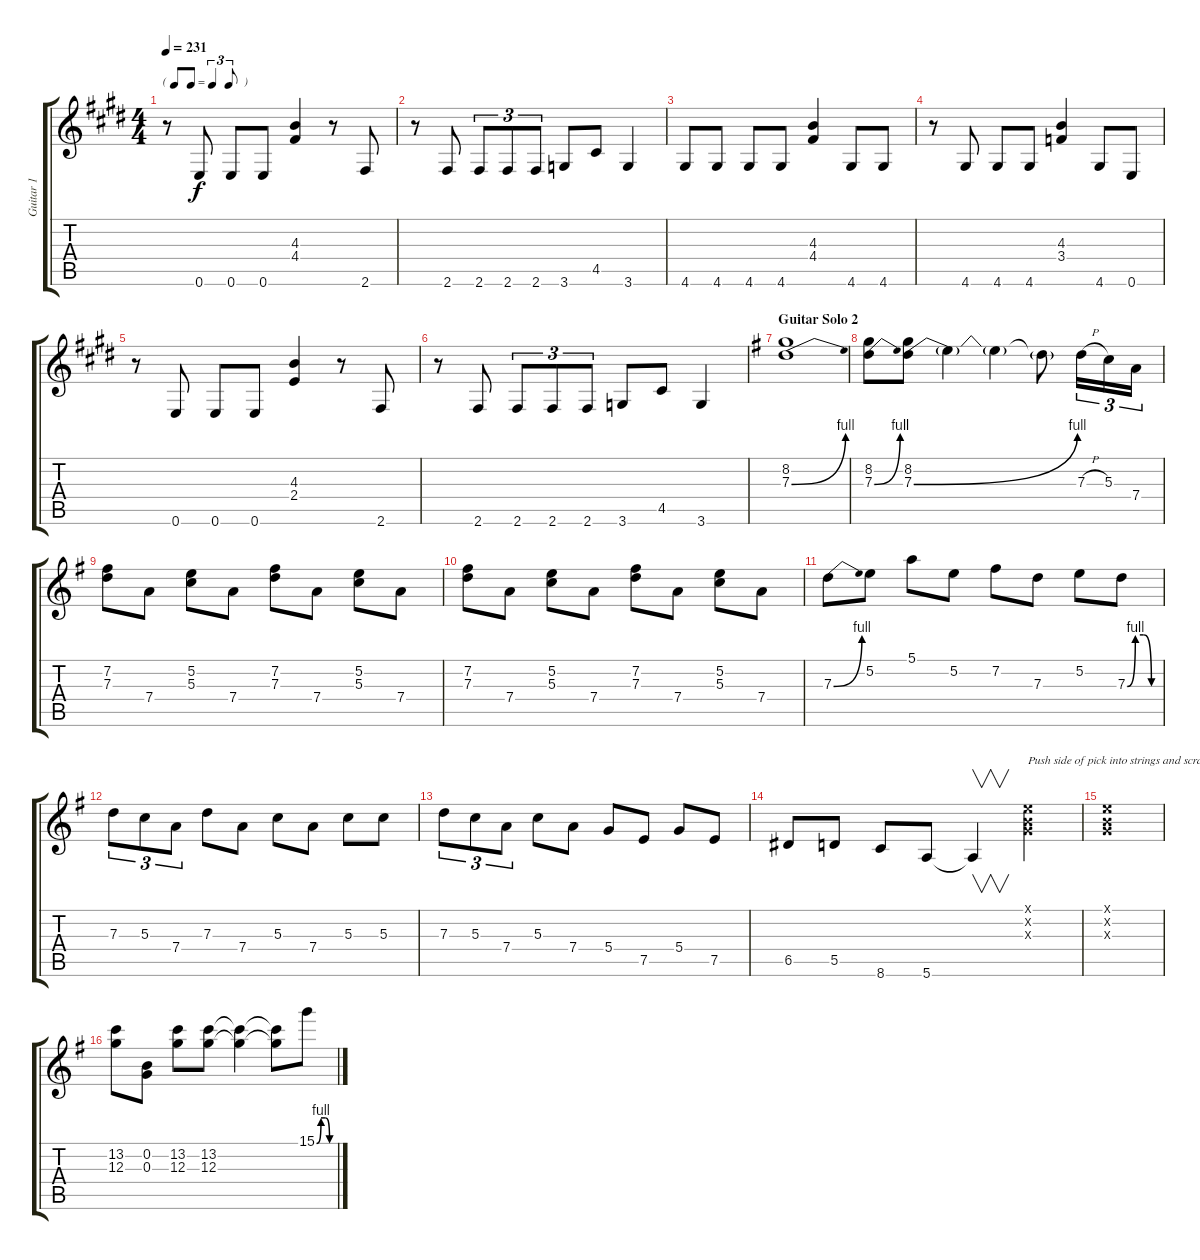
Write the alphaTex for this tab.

\track ("Guitar 1" "Guitar 1") {instrument overdrivenguitar}
\staff {score tabs}
\tuning (E4 B3 G3 D3 A2 E2) {hide}
\ts (4 4)
\tf triplet8th
\tempo 231
\clef g2
\ks c#minor
r.8{dy f} 0.6.8 0.6.8 0.6.8 (4.3 4.4).4 r.8 2.6.8 |
r.8 2.6.8 2.6.8{tu (3 2)} 2.6.8{tu (3 2)} 2.6.8{tu (3 2)} 3.6.8 4.5.8 3.6.4 |
4.6.8 4.6.8 4.6.8 4.6.8 (4.3 4.4).4 4.6.8 4.6.8 |
r.8 4.6.8 4.6.8 4.6.8 (4.3 3.4).4 4.6.8 0.6.8 |
r.8 0.6.8 0.6.8 0.6.8 (4.3 2.4).4 r.8 2.6.8 |
r.8 2.6.8 2.6.8{tu (3 2)} 2.6.8{tu (3 2)} 2.6.8{tu (3 2)} 3.6.8 4.5.8 3.6.4 |
\section ("" "Guitar Solo 2")
\ks eminor
(8.2 7.3{be (bend 0 0 60 4)}).1 |
(8.2 7.3{be (bend 0 0 60 4)}).8 (8.2 7.3{be (bend 0 0 60 4)}).8 7.3{t}.4 7.3{t}.4 7.3{t}.8 7.3{h}.16{tu (3 2)} 5.3.16{tu (3 2)} 7.4.16{tu (3 2)} |
(7.2 7.3).8 7.4.8 (5.2 5.3).8 7.4.8 (7.2 7.3).8 7.4.8 (5.2 5.3).8 7.4.8 |
(7.2 7.3).8 7.4.8 (5.2 5.3).8 7.4.8 (7.2 7.3).8 7.4.8 (5.2 5.3).8 7.4.8 |
7.3{be (bend 0 0 60 4)}.8 5.2.8 5.1.8 5.2.8 7.2.8 7.3.8 5.2.8 7.3{be (custom 0 0 15 4 30 4 45 0 60 0)}.8 |
7.3.8{tu (3 2)} 5.3.8{tu (3 2)} 7.4.8{tu (3 2)} 7.3.8 7.4.8 5.3.8 7.4.8 5.3.8 5.3.8 |
7.3.8{tu (3 2)} 5.3.8{tu (3 2)} 7.4.8{tu (3 2)} 5.3.8 7.4.8 5.4.8 7.5.8 5.4.8 7.5.8 |
6.5.8 5.5.8 8.6.8 5.6.8 5.6{t}.4{v} (0.1{x} 0.2{x} 0.3{x}).4{txt "Push side of pick into strings and scrape"} |
(0.1{x} 0.2{x} 0.3{x}).1 |
(13.2 12.3).8 (0.2 0.3).8 (13.2 12.3).8 (13.2 12.3).8 (13.2{t} 12.3{t}).4 (13.2{t} 12.3{t}).8 15.1{be (custom 0 0 15 4 30 4 45 0 60 0)}.8
